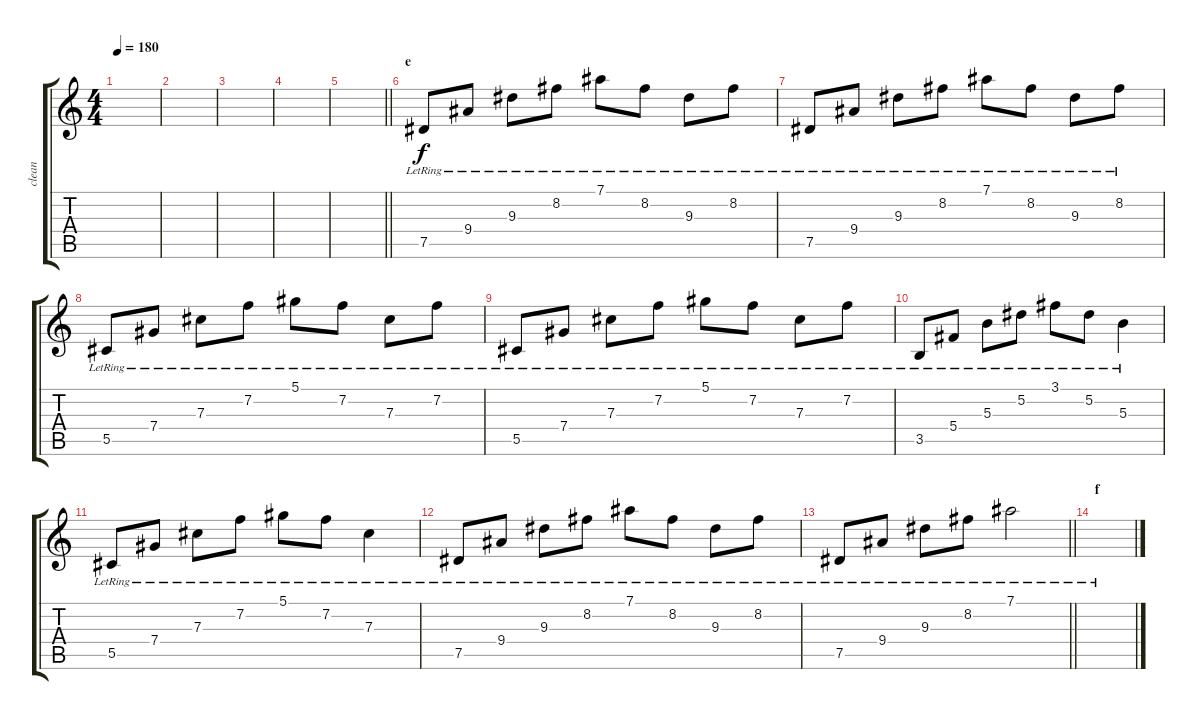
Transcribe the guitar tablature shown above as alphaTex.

\track ("clean" "clean") {instrument acousticguitarsteel}
\staff {score tabs}
\tuning (Eb4 Bb3 Gb3 Db3 Ab2 Eb2) {hide}
\ts (4 4)
\tempo 180
\clef g2
\ks c
|
|
|
|
\barLineRight lightlight
|
\section ("" "e")
7.5{lr}.8 9.4{lr}.8 9.3{lr}.8 8.2{lr}.8 7.1{lr}.8 8.2{lr}.8 9.3{lr}.8 8.2{lr}.8 |
7.5{lr}.8 9.4{lr}.8 9.3{lr}.8 8.2{lr}.8 7.1{lr}.8 8.2{lr}.8 9.3{lr}.8 8.2{lr}.8 |
5.5{lr}.8 7.4{lr}.8 7.3{lr}.8 7.2{lr}.8 5.1{lr}.8 7.2{lr}.8 7.3{lr}.8 7.2{lr}.8 |
5.5{lr}.8 7.4{lr}.8 7.3{lr}.8 7.2{lr}.8 5.1{lr}.8 7.2{lr}.8 7.3{lr}.8 7.2{lr}.8 |
3.5{lr}.8 5.4{lr}.8 5.3{lr}.8 5.2{lr}.8 3.1{lr}.8 5.2{lr}.8 5.3{lr}.4 |
5.5{lr}.8 7.4{lr}.8 7.3{lr}.8 7.2{lr}.8 5.1{lr}.8 7.2{lr}.8 7.3{lr}.4 |
7.5{lr}.8 9.4{lr}.8 9.3{lr}.8 8.2{lr}.8 7.1{lr}.8 8.2{lr}.8 9.3{lr}.8 8.2{lr}.8 |
\barLineRight lightlight
7.5{lr}.8 9.4{lr}.8 9.3{lr}.8 8.2{lr}.8 7.1{lr}.2 |
\section ("" "f")
